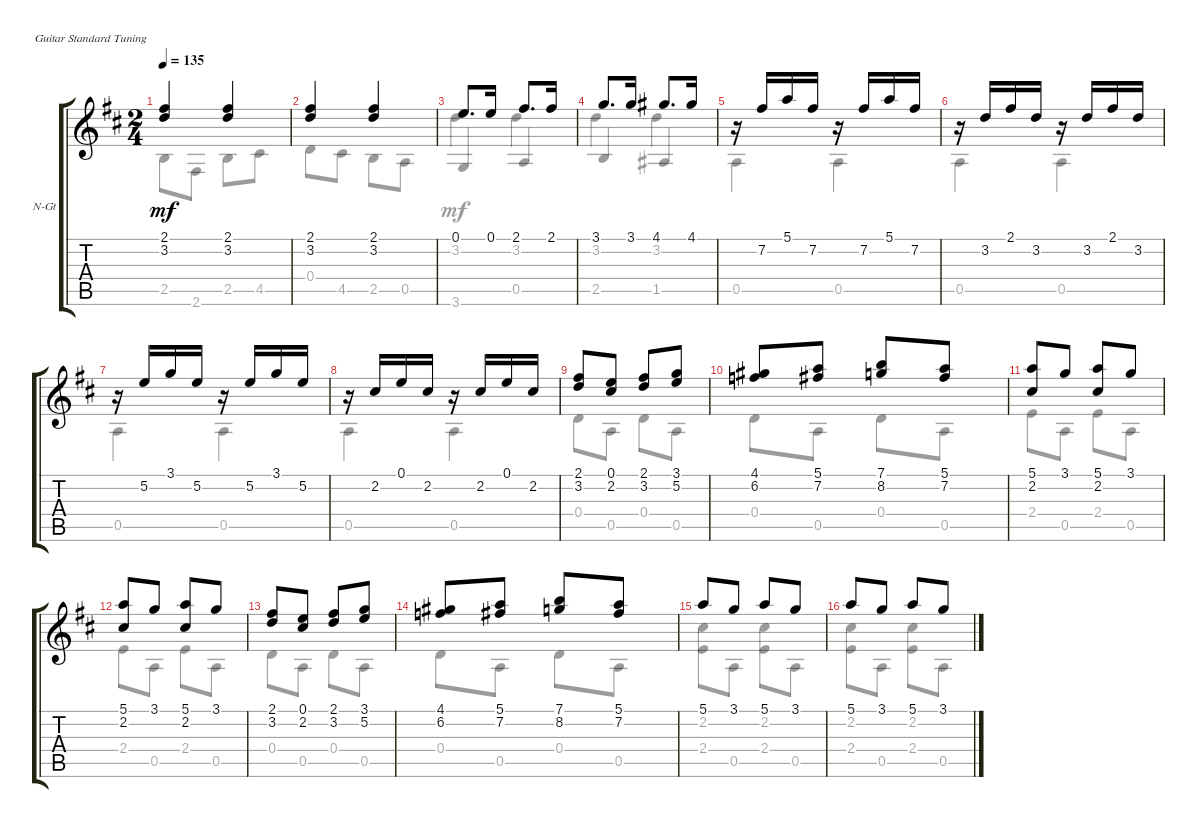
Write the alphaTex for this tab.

\bracketExtendMode groupsimilarinstruments
\firstSystemTrackNameOrientation horizontal
\otherSystemsTrackNameOrientation horizontal
\track ("Pista 1" "N-Gt") {instrument acousticguitarnylon}
\staff {score tabs}
\tuning (E4 B3 G3 D3 A2 E2)
\voice
\ts (2 4)
\tempo 135
\clef g2
\ks d
(2.1 3.2).4{dy mf} (2.1 3.2).4 |
(2.1 3.2).4 (2.1 3.2).4 |
0.1.8{d} 0.1.16 2.1.8{d} 2.1.16 |
3.1.8{d} 3.1.16 4.1.8{d} 4.1.16 |
r.16 7.2.16 5.1.16 7.2.16 r.16 7.2.16 5.1.16 7.2.16 |
r.16 3.2.16 2.1.16 3.2.16 r.16 3.2.16 2.1.16 3.2.16 |
r.16 5.2.16 3.1.16 5.2.16 r.16 5.2.16 3.1.16 5.2.16 |
r.16 2.2.16 0.1.16 2.2.16 r.16 2.2.16 0.1.16 2.2.16 |
(2.1 3.2).8 (0.1 2.2).8 (3.2 2.1).8 (3.1 5.2).8 |
(6.2 4.1).8 (7.2 5.1).8 (8.2 7.1).8 (5.1 7.2).8 |
(2.2 5.1).8 3.1.8 (2.2 5.1).8 3.1.8 |
(2.2 5.1).8 3.1.8 (2.2 5.1).8 3.1.8 |
(2.1 3.2).8 (0.1 2.2).8 (3.2 2.1).8 (3.1 5.2).8 |
(6.2 4.1).8 (7.2 5.1).8 (8.2 7.1).8 (5.1 7.2).8 |
5.1.8 3.1.8 5.1.8 3.1.8 |
5.1.8 3.1.8 5.1.8 3.1.8
\voice
\clef g2
\ottava regular
\simile none
\ks d
2.5.8{dy mf} 2.6.8 2.5.8 4.5.8 |
0.4.8 4.5.8 2.5.8 0.5.8 |
3.6.4{beam invert} 0.5.4{beam invert} |
2.5.4{beam invert} 1.5.4{beam invert} |
0.5.4 0.5.4 |
0.5.4 0.5.4 |
0.5.4 0.5.4 |
0.5.4 0.5.4 |
0.4.8 0.5.8 0.4.8 0.5.8 |
0.4.8 0.5.8 0.4.8 0.5.8 |
2.4.8 0.5.8 2.4.8 0.5.8 |
2.4.8 0.5.8 2.4.8 0.5.8 |
0.4.8 0.5.8 0.4.8 0.5.8 |
0.4.8 0.5.8 0.4.8 0.5.8 |
(2.2 2.4).8 0.5.8 (2.2 2.4).8 0.5.8 |
(2.2 2.4).8 0.5.8 (2.2 2.4).8 0.5.8
\voice
\clef g2
\ottava regular
\simile none
\ks d
|
|
3.2.4 3.2.4 |
3.2.4 3.2.4 |
|
|
|
|
|
|
|
|
|
|
|
